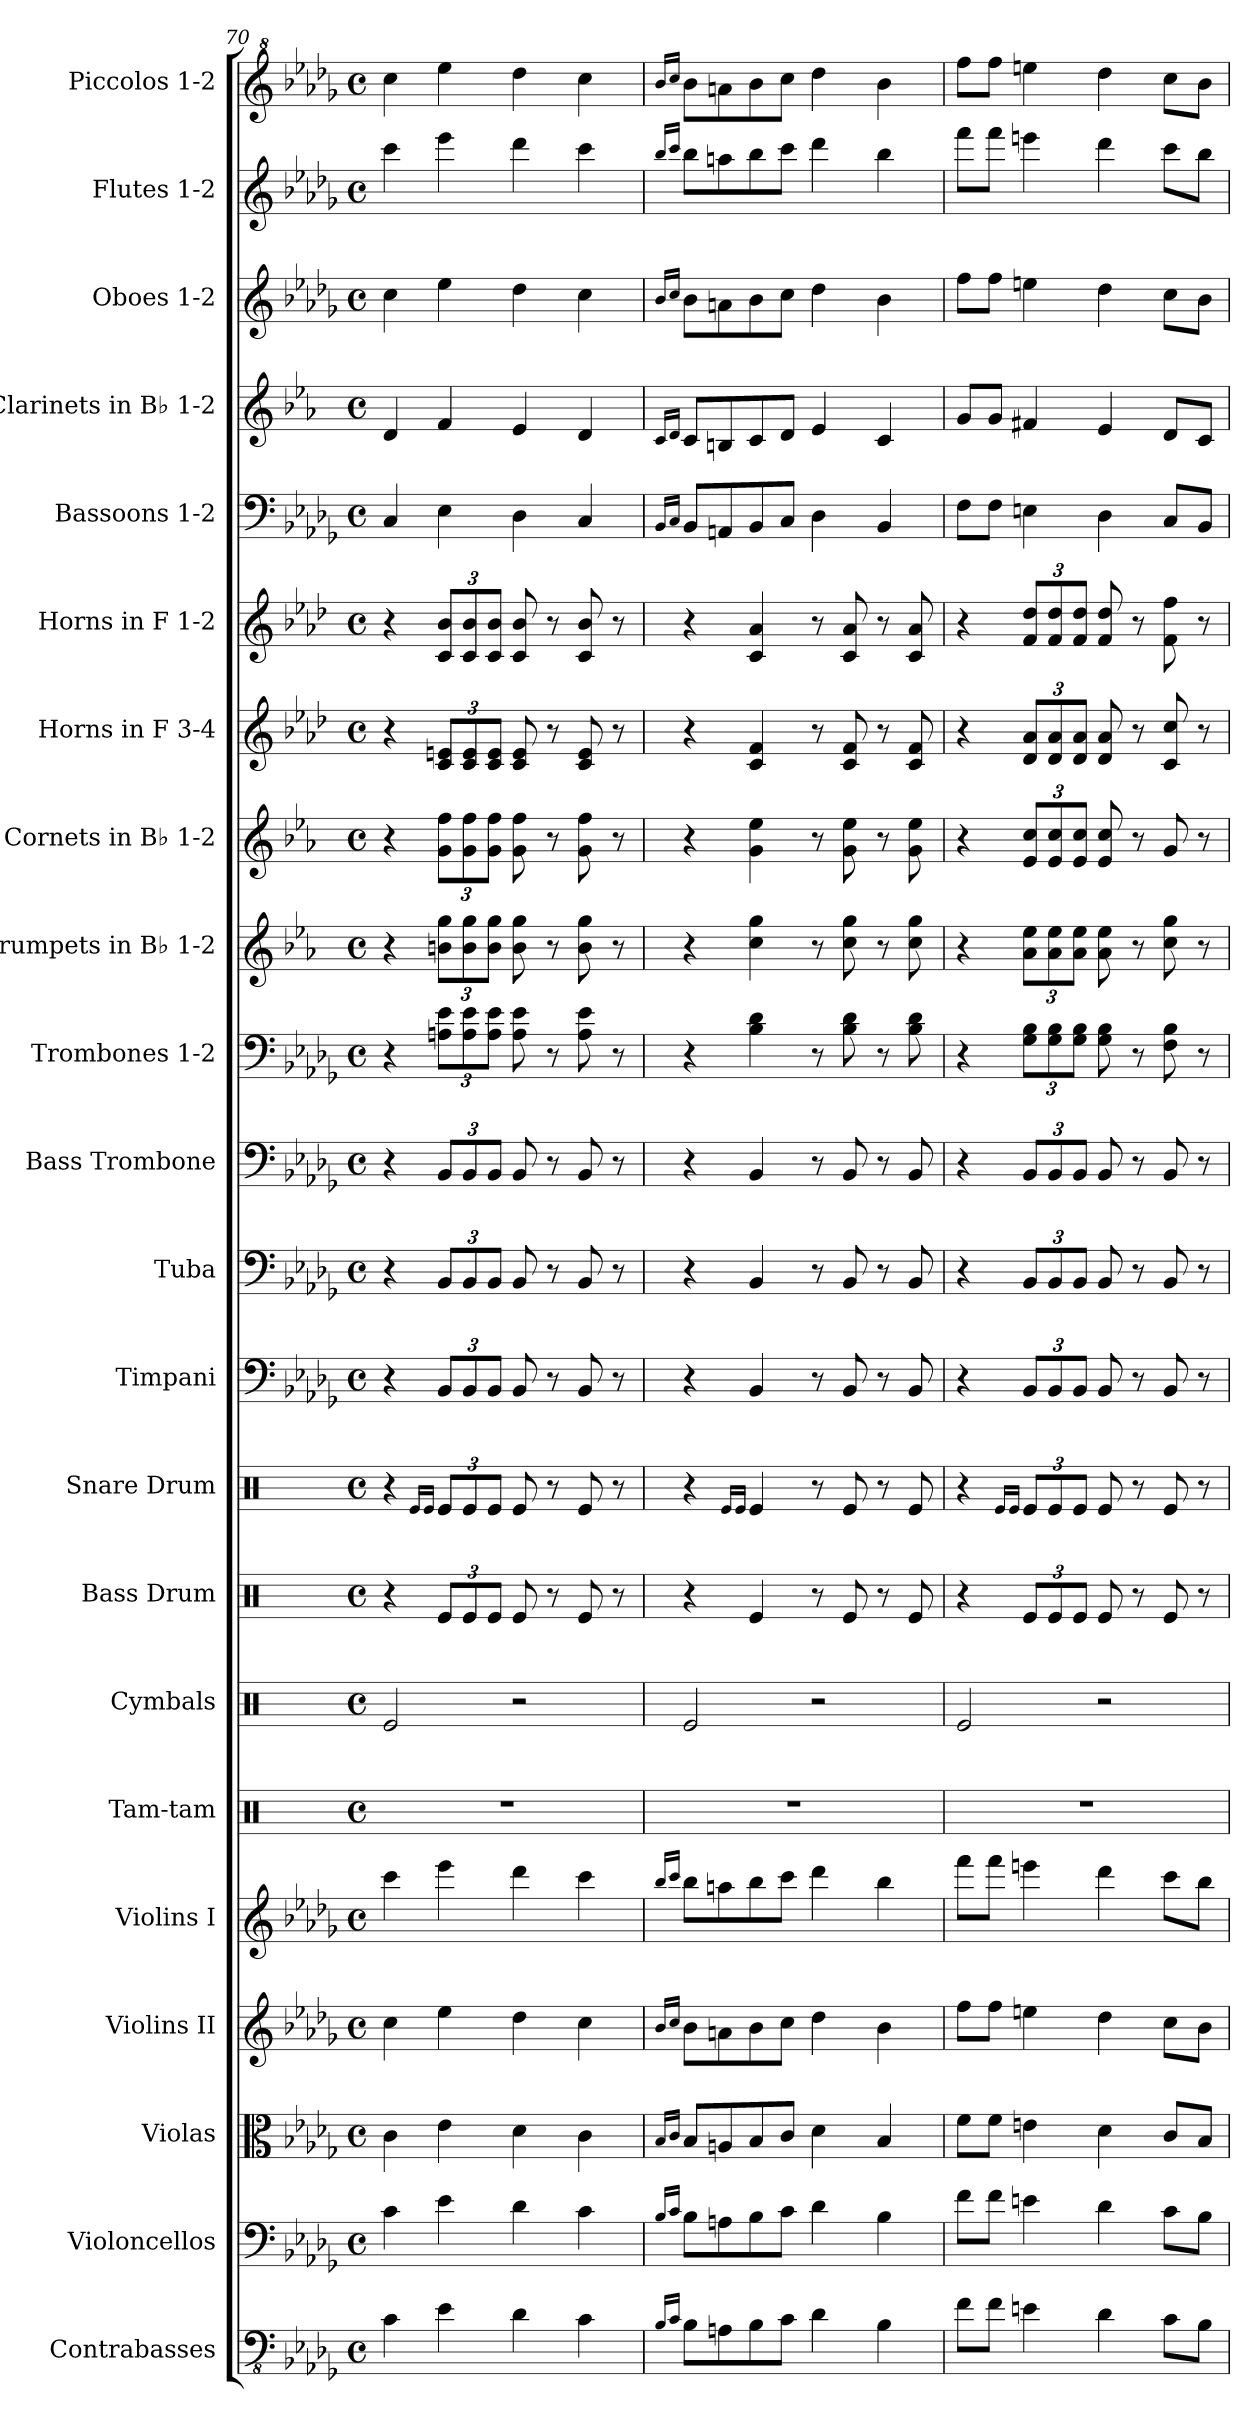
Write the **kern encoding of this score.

**kern	**kern	**kern	**kern	**kern	**kern	**kern	**kern	**kern	**kern	**kern	**kern	**kern	**kern	**kern	**kern	**kern	**kern	**kern	**kern	**kern	**kern
*part22	*part21	*part20	*part19	*part18	*part17	*part16	*part15	*part14	*part13	*part12	*part11	*part10	*part9	*part8	*part7	*part6	*part5	*part4	*part3	*part2	*part1
*staff22	*staff21	*staff20	*staff19	*staff18	*staff17	*staff16	*staff15	*staff14	*staff13	*staff12	*staff11	*staff10	*staff9	*staff8	*staff7	*staff6	*staff5	*staff4	*staff3	*staff2	*staff1
*I"Contrabasses	*I"Violoncellos	*I"Violas	*I"Violins II	*I"Violins I	*I"Tam-tam	*I"Cymbals	*I"Bass Drum	*I"Snare Drum	*I"Timpani	*I"Tuba	*I"Bass Trombone	*I"Trombones 1-2	*I"Trumpets in B♭ 1-2	*I"Cornets in B♭ 1-2	*I"Horns in F 3-4	*I"Horns in F 1-2	*I"Bassoons 1-2	*I"Clarinets in B♭ 1-2	*I"Oboes 1-2	*I"Flutes 1-2	*I"Piccolos 1-2
*I'Cbs.	*I'Vcs.	*I'Vlas.	*I'Vlns. II	*I'Vlns. I	*I'Tam-tam	*I'Cym.	*I'B. Dr.	*I'Sn. Dr.	*I'Timp.	*I'Tba.	*I'B. Tbn.	*	*	*	*	*	*I'Bsn. 1-2	*	*I'Ob. 1-2	*I'Fl. 1-2	*I'Picc. 1-2
*clefFv4	*clefF4	*clefC3	*clefG2	*clefG2	*clefX	*clefX	*clefX	*clefX	*clefF4	*clefF4	*clefF4	*clefF4	*clefG2	*clefG2	*clefG2	*clefG2	*clefF4	*clefG2	*clefG2	*clefG2	*clefG^2
*	*	*	*	*	*	*	*	*	*	*	*	*	*ITrd1c2	*ITrd1c2	*ITrd4c7	*ITrd4c7	*	*ITrd1c2	*	*	*ITrd-7c-12
*k[b-e-a-d-g-]	*k[b-e-a-d-g-]	*k[b-e-a-d-g-]	*k[b-e-a-d-g-]	*k[b-e-a-d-g-]	*k[]	*k[]	*k[]	*k[]	*k[b-e-a-d-g-]	*k[b-e-a-d-g-]	*k[b-e-a-d-g-]	*k[b-e-a-d-g-]	*k[b-e-a-d-g-]	*k[b-e-a-d-g-]	*k[b-e-a-d-g-]	*k[b-e-a-d-g-]	*k[b-e-a-d-g-]	*k[b-e-a-d-g-]	*k[b-e-a-d-g-]	*k[b-e-a-d-g-]	*k[b-e-a-d-g-]
*M4/4	*M4/4	*M4/4	*M4/4	*M4/4	*M4/4	*M4/4	*M4/4	*M4/4	*M4/4	*M4/4	*M4/4	*M4/4	*M4/4	*M4/4	*M4/4	*M4/4	*M4/4	*M4/4	*M4/4	*M4/4	*M4/4
*met(c)	*met(c)	*met(c)	*met(c)	*met(c)	*met(c)	*met(c)	*met(c)	*met(c)	*met(c)	*met(c)	*met(c)	*met(c)	*met(c)	*met(c)	*met(c)	*met(c)	*met(c)	*met(c)	*met(c)	*met(c)	*met(c)
=70	=70	=70	=70	=70	=70	=70	=70	=70	=70	=70	=70	=70	=70	=70	=70	=70	=70	=70	=70	=70	=70
4C\	4c\	4c\	4cc\	4ccc\	1r	2Re/	4r	4r	4r	4r	4r	4r	4r	4r	4r	4r	4C/	4c/	4cc\	4ccc\	4cccc\
.	.	.	.	.	.	.	.	16qRe/LL	.	.	.	.	.	.	.	.	.	.	.	.	.
.	.	.	.	.	.	.	.	16qRe/JJ	.	.	.	.	.	.	.	.	.	.	.	.	.
*	*	*	*	*	*	*	*Xbrackettup	*Xbrackettup	*Xbrackettup	*Xbrackettup	*Xbrackettup	*Xbrackettup	*Xbrackettup	*Xbrackettup	*Xbrackettup	*Xbrackettup	*	*	*	*	*
4E-\	4e-\	4e-\	4ee-\	4eee-\	.	.	12Re/L	12Re/L	12BB-/L	12BB-/L	12BB-/L	12An\ 12e-\L	12an\ 12ff\L	12f\ 12ee-\L	12F/ 12An/L	12F/ 12e-/L	4E-\	4e-/	4ee-\	4eee-\	4eeee-\
.	.	.	.	.	.	.	12Re/	12Re/	12BB-/	12BB-/	12BB-/	12A\ 12e-\	12a\ 12ff\	12f\ 12ee-\	12F/ 12A/	12F/ 12e-/	.	.	.	.	.
.	.	.	.	.	.	.	12Re/J	12Re/J	12BB-/J	12BB-/J	12BB-/J	12A\ 12e-\J	12a\ 12ff\J	12f\ 12ee-\J	12F/ 12A/J	12F/ 12e-/J	.	.	.	.	.
4D-\	4d-\	4d-\	4dd-\	4ddd-\	.	2r	8Re/	8Re/	8BB-/	8BB-/	8BB-/	8A\ 8e-\	8a\ 8ff\	8f\ 8ee-\	8F/ 8A/	8F/ 8e-/	4D-\	4d-/	4dd-\	4ddd-\	4dddd-\
.	.	.	.	.	.	.	8r	8r	8r	8r	8r	8r	8r	8r	8r	8r	.	.	.	.	.
4C\	4c\	4c\	4cc\	4ccc\	.	.	8Re/	8Re/	8BB-/	8BB-/	8BB-/	8A\ 8e-\	8a\ 8ff\	8f\ 8ee-\	8F/ 8A/	8F/ 8e-/	4C/	4c/	4cc\	4ccc\	4cccc\
.	.	.	.	.	.	.	8r	8r	8r	8r	8r	8r	8r	8r	8r	8r	.	.	.	.	.
=71	=71	=71	=71	=71	=71	=71	=71	=71	=71	=71	=71	=71	=71	=71	=71	=71	=71	=71	=71	=71	=71
16qBB-/LL	16qB-/LL	16qB-/LL	16qb-/LL	16qbb-/LL	.	.	.	.	.	.	.	.	.	.	.	.	16qBB-/LL	16qB-/LL	16qb-/LL	16qbb-/LL	16qbbb-/LL
16qC/JJ	16qc/JJ	16qc/JJ	16qcc/JJ	16qccc/JJ	.	.	.	.	.	.	.	.	.	.	.	.	16qC/JJ	16qc/JJ	16qcc/JJ	16qccc/JJ	16qcccc/JJ
8BB-\L	8B-\L	8B-/L	8b-\L	8bb-\L	1r	2Re/	4r	4r	4r	4r	4r	4r	4r	4r	4r	4r	8BB-/L	8B-/L	8b-\L	8bb-\L	8bbb-\L
8AAn\	8An\	8An/	8an\	8aan\	.	.	.	.	.	.	.	.	.	.	.	.	8AAn/	8An/	8an\	8aan\	8aaan\
.	.	.	.	.	.	.	.	16qRe/LL	.	.	.	.	.	.	.	.	.	.	.	.	.
.	.	.	.	.	.	.	.	16qRe/JJ	.	.	.	.	.	.	.	.	.	.	.	.	.
8BB-\	8B-\	8B-/	8b-\	8bb-\	.	.	4Re/	4Re/	4BB-/	4BB-/	4BB-/	4B-\ 4d-\	4b-\ 4ff\	4f\ 4dd-\	4F/ 4B-/	4F/ 4d-/	8BB-/	8B-/	8b-\	8bb-\	8bbb-\
8C\J	8c\J	8c/J	8cc\J	8ccc\J	.	.	.	.	.	.	.	.	.	.	.	.	8C/J	8c/J	8cc\J	8ccc\J	8cccc\J
4D-\	4d-\	4d-\	4dd-\	4ddd-\	.	2r	8r	8r	8r	8r	8r	8r	8r	8r	8r	8r	4D-\	4d-/	4dd-\	4ddd-\	4dddd-\
.	.	.	.	.	.	.	8Re/	8Re/	8BB-/	8BB-/	8BB-/	8B-\ 8d-\	8b-\ 8ff\	8f\ 8dd-\	8F/ 8B-/	8F/ 8d-/	.	.	.	.	.
4BB-\	4B-\	4B-/	4b-\	4bb-\	.	.	8r	8r	8r	8r	8r	8r	8r	8r	8r	8r	4BB-/	4B-/	4b-\	4bb-\	4bbb-\
.	.	.	.	.	.	.	8Re/	8Re/	8BB-/	8BB-/	8BB-/	8B-\ 8d-\	8b-\ 8ff\	8f\ 8dd-\	8F/ 8B-/	8F/ 8d-/	.	.	.	.	.
=72	=72	=72	=72	=72	=72	=72	=72	=72	=72	=72	=72	=72	=72	=72	=72	=72	=72	=72	=72	=72	=72
8F\L	8f\L	8f\L	8ff\L	8fff\L	1r	2Re/	4r	4r	4r	4r	4r	4r	4r	4r	4r	4r	8F\L	8f/L	8ff\L	8fff\L	8ffff\L
8F\J	8f\J	8f\J	8ff\J	8fff\J	.	.	.	.	.	.	.	.	.	.	.	.	8F\J	8f/J	8ff\J	8fff\J	8ffff\J
.	.	.	.	.	.	.	.	16qRe/LL	.	.	.	.	.	.	.	.	.	.	.	.	.
.	.	.	.	.	.	.	.	16qRe/JJ	.	.	.	.	.	.	.	.	.	.	.	.	.
4En\	4en\	4en\	4een\	4eeen\	.	.	12Re/L	12Re/L	12BB-/L	12BB-/L	12BB-/L	12G-\ 12B-\L	12g-\ 12dd-\L	12d-/ 12b-/L	12G-/ 12d-/L	12B-/ 12g-/L	4En\	4en/	4een\	4eeen\	4eeeen\
.	.	.	.	.	.	.	12Re/	12Re/	12BB-/	12BB-/	12BB-/	12G-\ 12B-\	12g-\ 12dd-\	12d-/ 12b-/	12G-/ 12d-/	12B-/ 12g-/	.	.	.	.	.
.	.	.	.	.	.	.	12Re/J	12Re/J	12BB-/J	12BB-/J	12BB-/J	12G-\ 12B-\J	12g-\ 12dd-\J	12d-/ 12b-/J	12G-/ 12d-/J	12B-/ 12g-/J	.	.	.	.	.
4D-\	4d-\	4d-\	4dd-\	4ddd-\	.	2r	8Re/	8Re/	8BB-/	8BB-/	8BB-/	8G-\ 8B-\	8g-\ 8dd-\	8d-/ 8b-/	8G-/ 8d-/	8B-/ 8g-/	4D-\	4d-/	4dd-\	4ddd-\	4dddd-\
.	.	.	.	.	.	.	8r	8r	8r	8r	8r	8r	8r	8r	8r	8r	.	.	.	.	.
8C\L	8c\L	8c/L	8cc\L	8ccc\L	.	.	8Re/	8Re/	8BB-/	8BB-/	8BB-/	8F\ 8B-\	8b-\ 8ff\	8f/	8F/ 8f/	8B-\ 8b-\	8C/L	8c/L	8cc\L	8ccc\L	8cccc\L
8BB-\J	8B-\J	8B-/J	8b-\J	8bb-\J	.	.	8r	8r	8r	8r	8r	8r	8r	8r	8r	8r	8BB-/J	8B-/J	8b-\J	8bb-\J	8bbb-\J
=	=	=	=	=	=	=	=	=	=	=	=	=	=	=	=	=	=	=	=	=	=
*-	*-	*-	*-	*-	*-	*-	*-	*-	*-	*-	*-	*-	*-	*-	*-	*-	*-	*-	*-	*-	*-
